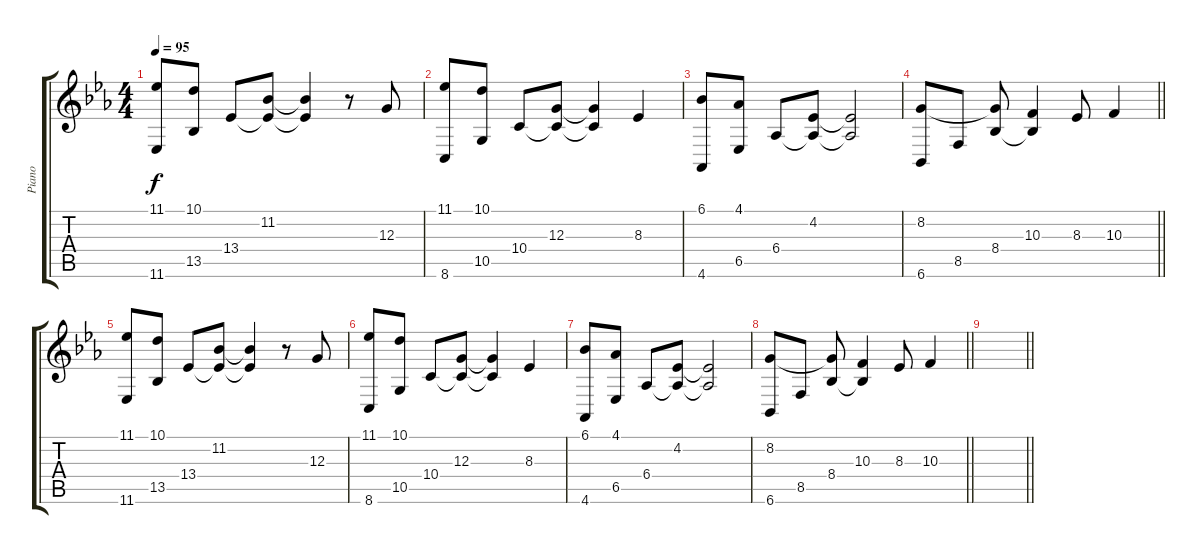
\track ("Piano" "Piano") {instrument acousticgrandpiano}
\staff {score tabs}
\tuning (E4 B3 G3 D3 A2 E2) {hide}
\ts (4 4)
\tempo 95
\clef g2
\ks eb
(11.1 11.6).8{dy f} (10.1 13.5).8 13.4.8 (11.2 13.4{t}).8 (11.2{t} 13.4{t}).4 r.8 12.3.8 |
(11.1 8.6).8 (10.1 10.5).8 10.4.8 (12.3 10.4{t}).8 (12.3{t} 10.4{t}).4 8.3.4 |
(6.1 4.6).8 (4.1 6.5).8 6.4.8 (4.2 6.4{t}).8 (4.2{t} 6.4{t}).2 |
\barLineRight lightlight
(8.2 6.6).8 8.5.8 (8.2{t} 8.4).8 (10.3 8.4{t}).4 8.3.8 10.3.4 |
(11.1 11.6).8 (10.1 13.5).8 13.4.8 (11.2 13.4{t}).8 (11.2{t} 13.4{t}).4 r.8 12.3.8 |
(11.1 8.6).8 (10.1 10.5).8 10.4.8 (12.3 10.4{t}).8 (12.3{t} 10.4{t}).4 8.3.4 |
(6.1 4.6).8 (4.1 6.5).8 6.4.8 (4.2 6.4{t}).8 (4.2{t} 6.4{t}).2 |
\barLineRight lightlight
(8.2 6.6).8 8.5.8 (8.2{t} 8.4).8 (10.3 8.4{t}).4 8.3.8 10.3.4 |
\barLineRight lightlight
